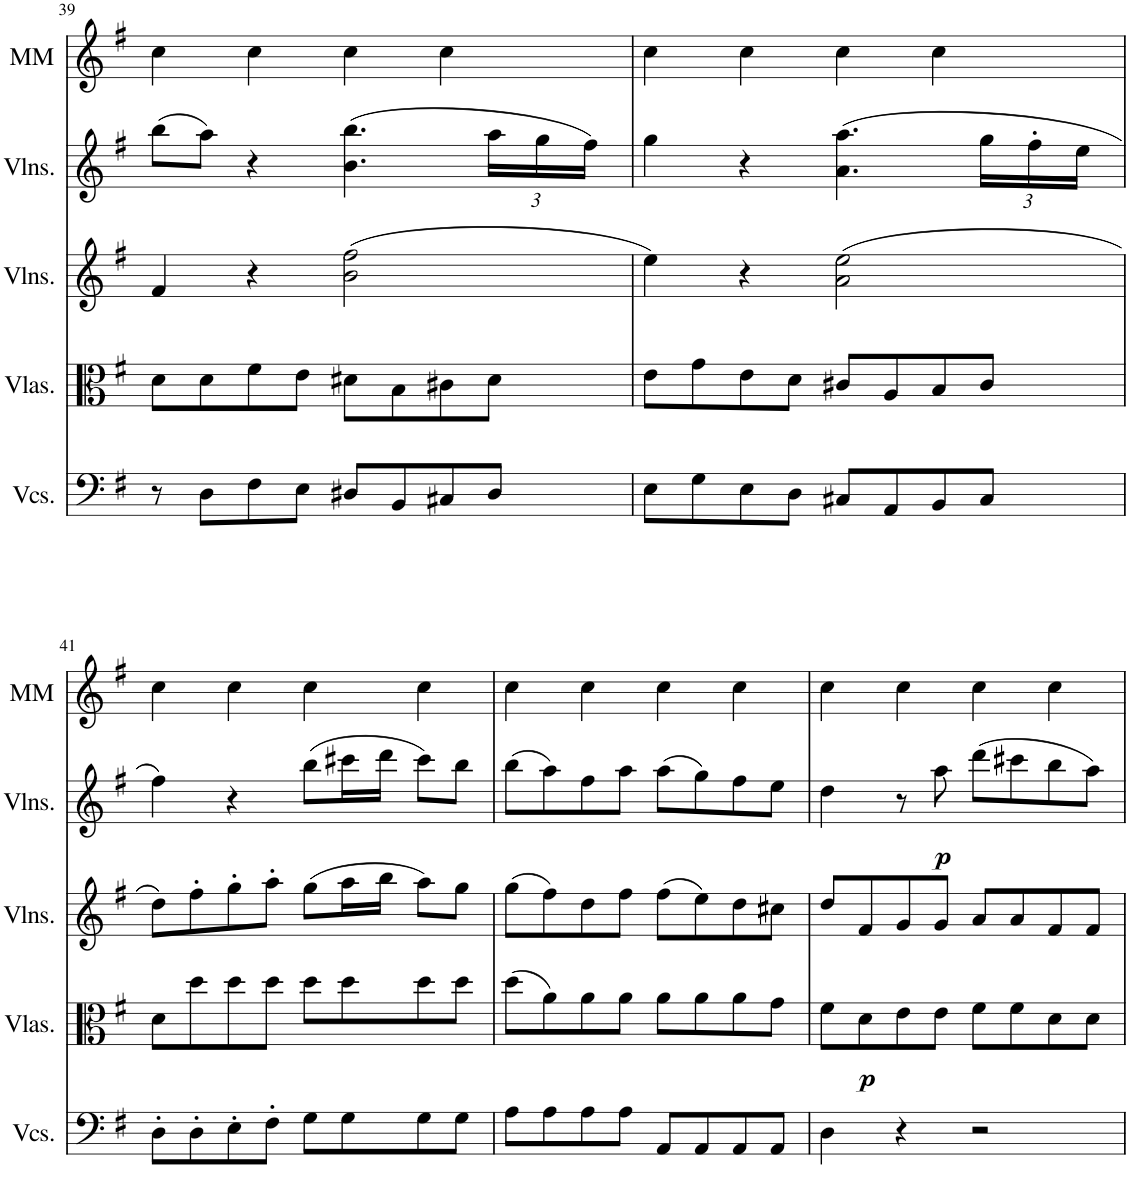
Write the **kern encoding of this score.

**kern	**kern	**dynam	**kern	**kern	**dynam	**kern
*part5	*part4	*part4	*part3	*part2	*part2	*part1
*staff5	*staff4	*staff4	*staff3	*staff2	*staff2	*staff1
*I"Violoncellos	*I"Violas	*	*I"Violins	*I"Violins	*	*I"MM
*I'Vcs.	*I'Vlas.	*	*I'Vlns.	*I'Vlns.	*	*I'MM
!!LO:PB:g=z
*clefF4	*clefC3	*	*clefG2	*clefG2	*	*clefG2
*k[f#]	*k[f#]	*	*k[f#]	*k[f#]	*	*k[f#]
*M4/4	*M4/4	*	*M4/4	*M4/4	*	*M4/4
*met(c)	*met(c)	*	*met(c)	*met(c)	*	*met(c)
=39	=39	=39	=39	=39	=39	=39
8r	8d\L	.	4f#/	(8bb\L	.	4cc\
8D\L	8d\	.	.	8aa\J)	.	.
8F#\	8f#\	.	4r	4r	.	4cc\
8E\J	8e\J	.	.	.	.	.
8D#X/L	8d#X\L	.	(2b\ 2ff#\	(4.b\ 4.bb\	.	4cc\
8BB/	8B\	.	.	.	.	.
8C#X/	8c#X\	.	.	.	.	4cc\
*	*	*	*	*Xbrackettup	*	*
8D#/J	8d#\J	.	.	24aa\LL	.	.
.	.	.	.	24gg\	.	.
.	.	.	.	24ff#\JJ)	.	.
=40	=40	=40	=40	=40	=40	=40
8E\L	8e\L	.	4ee\)	4gg\	.	4cc\
8G\	8g\	.	.	.	.	.
8E\	8e\	.	4r	4r	.	4cc\
8D\J	8d\J	.	.	.	.	.
8C#X/L	8c#X/L	.	(2a\ 2ee\	(4.a\ 4.aa\	.	4cc\
8AA/	8A/	.	.	.	.	.
8BB/	8B/	.	.	.	.	4cc\
8C#/J	8c#/J	.	.	24gg\LL	.	.
.	.	.	.	24ff#'\	.	.
.	.	.	.	24ee\JJ	.	.
!!LO:LB:g=z
=41	=41	=41	=41	=41	=41	=41
8D'\L	8d\L	.	8dd\L)	4ff#\)	.	4cc\
8D'\	8dd\	.	8ff#'\	.	.	.
8E'\	8dd\	.	8gg'\	4r	.	4cc\
8F#'\J	8dd\J	.	8aa'\J	.	.	.
8G\L	8dd\L	.	(8gg\L	(8bb\L	.	4cc\
8G\	8dd\	.	16aa\L	16ccc#X\L	.	.
.	.	.	16bb\JJ	16ddd\JJ	.	.
8G\	8dd\	.	8aa\L)	8ccc#\L)	.	4cc\
8G\J	8dd\J	.	8gg\J	8bb\J	.	.
=42	=42	=42	=42	=42	=42	=42
8A\L	(8dd\L	.	(8gg\L	(8bb\L	.	4cc\
8A\	8a\)	.	8ff#\)	8aa\)	.	.
8A\	8a\	.	8dd\	8ff#\	.	4cc\
8A\J	8a\J	.	8ff#\J	8aa\J	.	.
8AA/L	8a\L	.	(8ff#\L	(8aa\L	.	4cc\
8AA/	8a\	.	8ee\)	8gg\)	.	.
8AA/	8a\	.	8dd\	8ff#\	.	4cc\
8AA/J	8g\J	.	8cc#X\J	8ee\J	.	.
=43	=43	=43	=43	=43	=43	=43
4D\	8f#\L	.	8dd/L	4dd\	.	4cc\
!	!	!LO:DY:b	!	!	!	!
.	8d\	p	8f#/	.	.	.
4r	8e\	.	8g/	8r	.	4cc\
!	!	!	!	!	!LO:DY:b	!
.	8e\J	.	8g/J	8aa\	p	.
2r	8f#\L	.	8a/L	(8ddd\L	.	4cc\
.	8f#\	.	8a/	8ccc#X\	.	.
.	8d\	.	8f#/	8bb\	.	4cc\
.	8d\J	.	8f#/J	8aa\J)	.	.
=	=	=	=	=	=	=
*-	*-	*-	*-	*-	*-	*-
